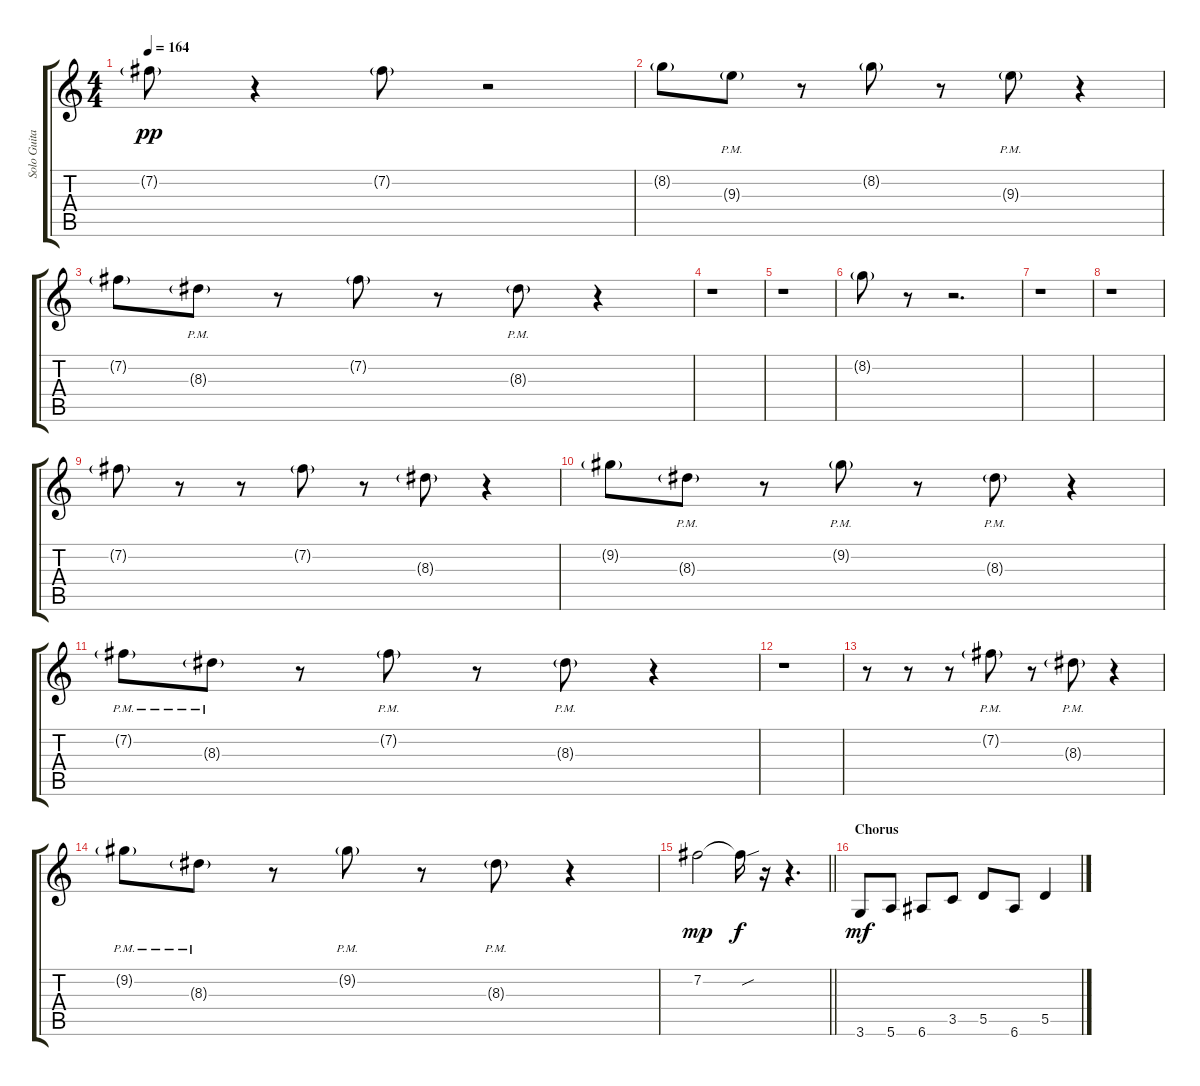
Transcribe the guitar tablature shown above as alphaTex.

\track ("Solo Guitar 1 (Ritchie Blackmore)" "Solo Guita") {instrument distortionguitar}
\staff {score tabs}
\tuning (E4 B3 G3 D3 A2 E2) {hide}
\ts (4 4)
\tempo 164
\clef g2
\ks c
7.2{g}.8{dy pp} r.4 7.2{g}.8 r.2 |
8.2{g}.8 9.3{g pm}.8 r.8 8.2{g}.8 r.8 9.3{g pm}.8 r.4 |
7.2{g}.8 8.3{g pm}.8 r.8 7.2{g}.8 r.8 8.3{g pm}.8 r.4 |
r.1 |
r.1 |
8.2{g}.8 r.8 r.2{d} |
r.1 |
r.1 |
7.2{g}.8 r.8 r.8 7.2{g}.8 r.8 8.3{g}.8 r.4 |
9.2{g}.8 8.3{g pm}.8 r.8 9.2{g pm}.8 r.8 8.3{g pm}.8 r.4 |
7.2{g pm}.8 8.3{g pm}.8 r.8 7.2{g pm}.8 r.8 8.3{g pm}.8 r.4 |
r.1 |
r.8 r.8 r.8 7.2{g pm}.8 r.8 8.3{g pm}.8 r.4 |
9.2{g pm}.8 8.3{g pm}.8 r.8 9.2{g pm}.8 r.8 8.3{g pm}.8 r.4 |
\barLineRight lightlight
7.2.2{dy mp} 7.2{sou t}.16{dy f} r.16 r.4{d} |
\section ("" "Chorus")
3.6.8{dy mf volume 9} 5.6.8 6.6.8 3.5.8 5.5.8 6.6.8 5.5.4
